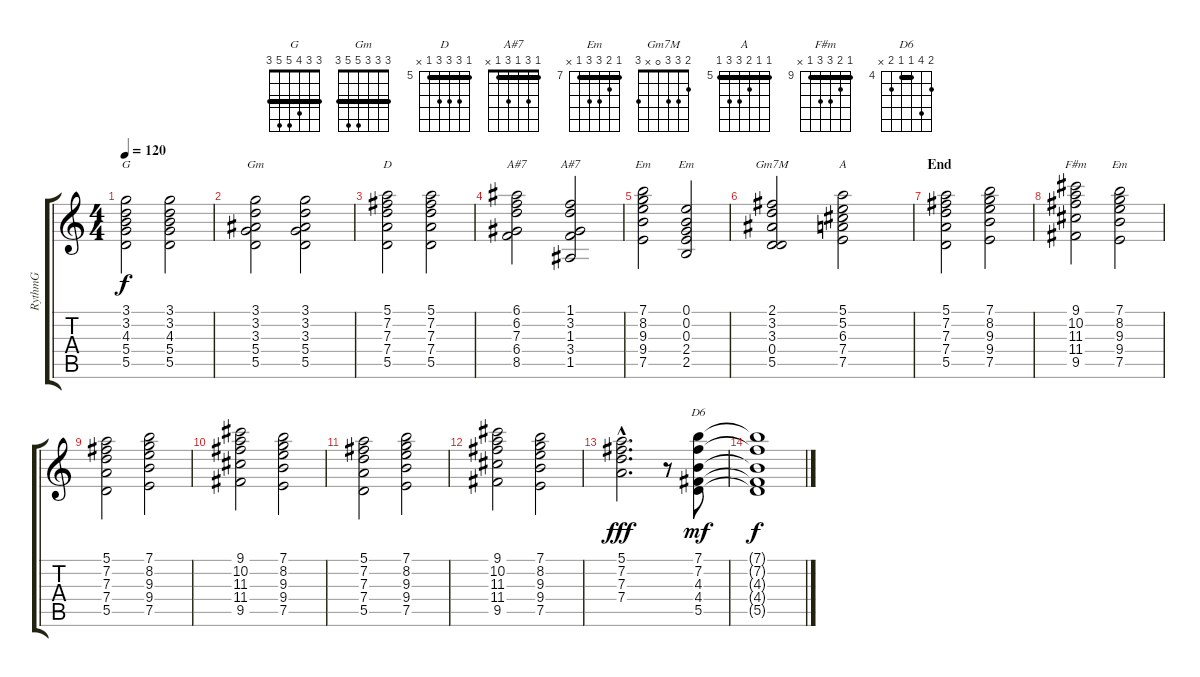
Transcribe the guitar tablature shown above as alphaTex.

\track ("RythmG" "RythmG") {instrument acousticguitarnylon}
\staff {score tabs}
\tuning (E4 B3 G3 D3 A2 E2) {hide}
\chord ("G" 3 3 4 5 5 3) {barre 3}
\chord ("Gm" 3 3 3 5 5 3) {barre 3}
\chord ("D" 5 7 7 7 5 x) {firstfret 5 barre 5}
\chord ("A#7" 6 6 7 6 8 6) {firstfret 6 barre 6}
\chord ("A#7" 1 3 1 3 1 x) {barre 1}
\chord ("Em" 7 8 9 9 7 0) {firstfret 7 barre 7}
\chord ("Em" 0 0 0 2 2 0)
\chord ("Gm7M" 2 3 3 0 x 3)
\chord ("A" 5 5 6 7 7 5) {firstfret 5 barre 5}
\chord ("F#m" 9 10 11 11 9 x) {firstfret 9 barre 9}
\chord ("Em" 7 8 9 9 7 x) {firstfret 7 barre 7}
\chord ("D6" 5 7 4 4 5 x) {firstfret 4 barre 4}
\ts (4 4)
\tempo 120
\clef g2
\ks c
(3.1 3.2 4.3 5.4 5.5).2{ch "G" dy f} (3.1 3.2 4.3 5.4 5.5).2 |
(3.1 3.2 3.3 5.4 5.5).2{ch "Gm"} (3.1 3.2 3.3 5.4 5.5).2 |
(5.1 7.2 7.3 7.4 5.5).2{ch "D"} (5.1 7.2 7.3 7.4 5.5).2 |
(6.1 6.2 7.3 6.4 8.5).2{ch "A#7"} (1.1 3.2 1.3 3.4 1.5).2{ch "A#7"} |
(7.1 8.2 9.3 9.4 7.5).2{ch "Em"} (0.1 0.2 0.3 2.4 2.5).2{ch "Em"} |
(2.1 3.2 3.3 0.4 5.5).2{ch "Gm7M"} (5.1 5.2 6.3 7.4 7.5).2{ch "A"} |
\section ("" "End")
(5.1 7.2 7.3 7.4 5.5).2 (7.1 8.2 9.3 9.4 7.5).2 |
(9.1 10.2 11.3 11.4 9.5).2{ch "F#m"} (7.1 8.2 9.3 9.4 7.5).2{ch "Em"} |
(5.1 7.2 7.3 7.4 5.5).2 (7.1 8.2 9.3 9.4 7.5).2 |
(9.1 10.2 11.3 11.4 9.5).2 (7.1 8.2 9.3 9.4 7.5).2 |
(5.1 7.2 7.3 7.4 5.5).2 (7.1 8.2 9.3 9.4 7.5).2 |
(9.1 10.2 11.3 11.4 9.5).2 (7.1 8.2 9.3 9.4 7.5).2 |
(5.1{hac} 7.2{hac} 7.3{hac} 7.4{hac}).2{d dy fff} r.8 (7.1 7.2 4.3 4.4 5.5).8{ch "D6" dy mf} |
(7.1{t} 7.2{t} 4.3{t} 4.4{t} 5.5{t}).1{dy f}
